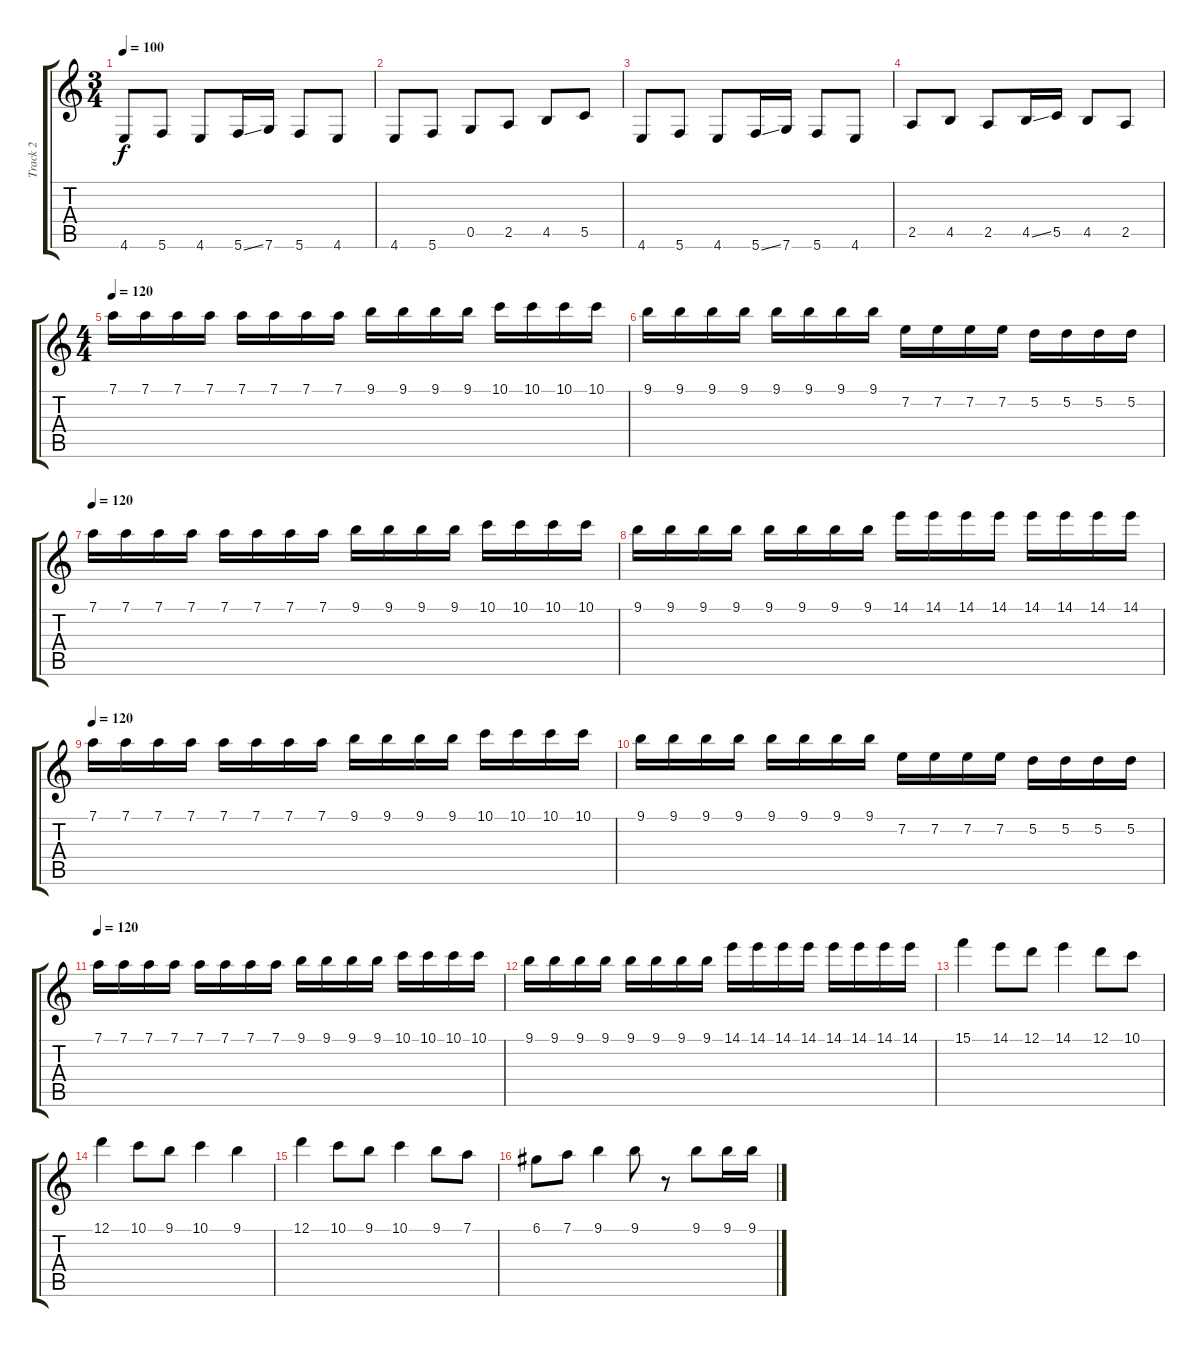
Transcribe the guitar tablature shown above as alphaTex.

\track ("Track 2" "Track 2") {instrument overdrivenguitar}
\staff {score tabs}
\tuning (D4 A3 F3 C3 G2 C2) {hide}
\ts (3 4)
\tempo 100
\clef g2
\ks c
4.6.8{dy f} 5.6.8 4.6.8 5.6{ss}.16 7.6.16 5.6.8 4.6.8 |
4.6.8 5.6.8 0.5.8 2.5.8 4.5.8 5.5.8 |
4.6.8 5.6.8 4.6.8 5.6{ss}.16 7.6.16 5.6.8 4.6.8 |
2.5.8 4.5.8 2.5.8 4.5{ss}.16 5.5.16 4.5.8 2.5.8 |
\ts (4 4)
\tempo 120
7.1.16 7.1.16 7.1.16 7.1.16 7.1.16 7.1.16 7.1.16 7.1.16 9.1.16 9.1.16 9.1.16 9.1.16 10.1.16 10.1.16 10.1.16 10.1.16 |
9.1.16 9.1.16 9.1.16 9.1.16 9.1.16 9.1.16 9.1.16 9.1.16 7.2.16 7.2.16 7.2.16 7.2.16 5.2.16 5.2.16 5.2.16 5.2.16 |
\tempo 120
7.1.16 7.1.16 7.1.16 7.1.16 7.1.16 7.1.16 7.1.16 7.1.16 9.1.16 9.1.16 9.1.16 9.1.16 10.1.16 10.1.16 10.1.16 10.1.16 |
9.1.16 9.1.16 9.1.16 9.1.16 9.1.16 9.1.16 9.1.16 9.1.16 14.1.16 14.1.16 14.1.16 14.1.16 14.1.16 14.1.16 14.1.16 14.1.16 |
\tempo 120
7.1.16 7.1.16 7.1.16 7.1.16 7.1.16 7.1.16 7.1.16 7.1.16 9.1.16 9.1.16 9.1.16 9.1.16 10.1.16 10.1.16 10.1.16 10.1.16 |
9.1.16 9.1.16 9.1.16 9.1.16 9.1.16 9.1.16 9.1.16 9.1.16 7.2.16 7.2.16 7.2.16 7.2.16 5.2.16 5.2.16 5.2.16 5.2.16 |
\tempo 120
7.1.16 7.1.16 7.1.16 7.1.16 7.1.16 7.1.16 7.1.16 7.1.16 9.1.16 9.1.16 9.1.16 9.1.16 10.1.16 10.1.16 10.1.16 10.1.16 |
9.1.16 9.1.16 9.1.16 9.1.16 9.1.16 9.1.16 9.1.16 9.1.16 14.1.16 14.1.16 14.1.16 14.1.16 14.1.16 14.1.16 14.1.16 14.1.16 |
15.1.4 14.1.8 12.1.8 14.1.4 12.1.8 10.1.8 |
12.1.4 10.1.8 9.1.8 10.1.4 9.1.4 |
12.1.4 10.1.8 9.1.8 10.1.4 9.1.8 7.1.8 |
6.1.8 7.1.8 9.1.4 9.1.8 r.8 9.1.8 9.1.16 9.1.16
